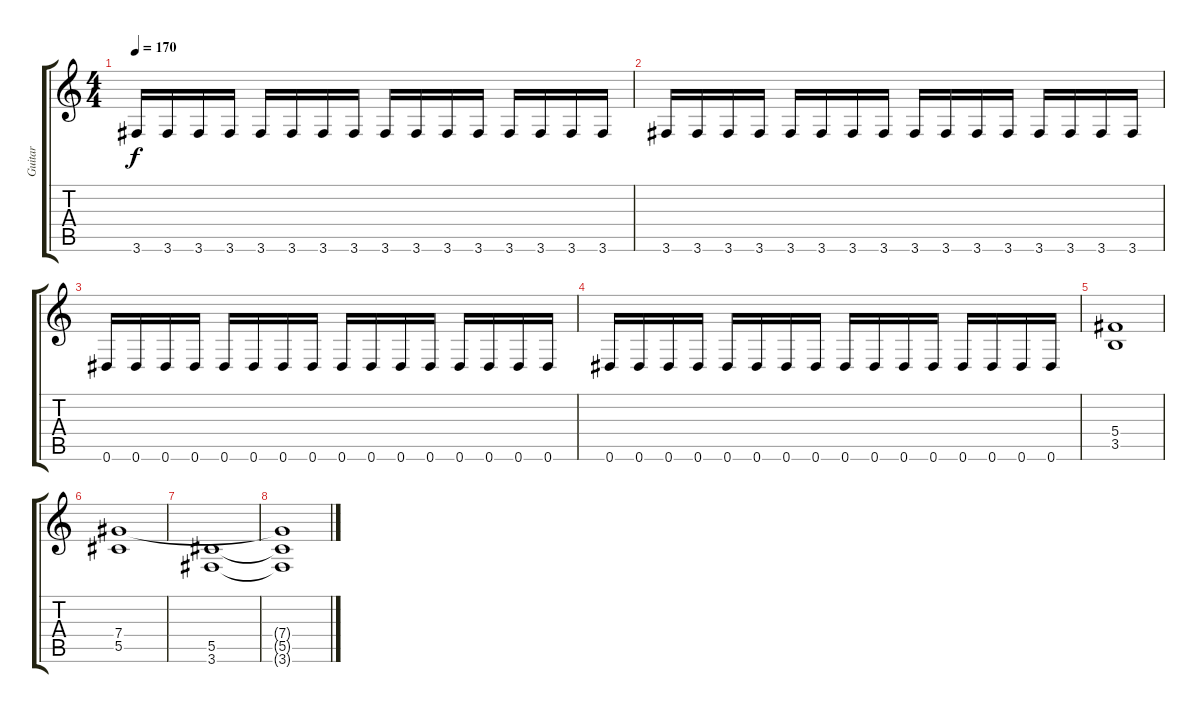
\track ("Guitar" "Guitar") {instrument distortionguitar}
\staff {score tabs}
\tuning (Eb4 Bb3 Gb3 Db3 Ab2 Eb2) {hide}
\ts (4 4)
\tempo 170
\clef g2
\ks c
3.6.16{dy f} 3.6.16 3.6.16 3.6.16 3.6.16 3.6.16 3.6.16 3.6.16 3.6.16 3.6.16 3.6.16 3.6.16 3.6.16 3.6.16 3.6.16 3.6.16 |
3.6.16 3.6.16 3.6.16 3.6.16 3.6.16 3.6.16 3.6.16 3.6.16 3.6.16 3.6.16 3.6.16 3.6.16 3.6.16 3.6.16 3.6.16 3.6.16 |
0.6.16 0.6.16 0.6.16 0.6.16 0.6.16 0.6.16 0.6.16 0.6.16 0.6.16 0.6.16 0.6.16 0.6.16 0.6.16 0.6.16 0.6.16 0.6.16 |
0.6.16 0.6.16 0.6.16 0.6.16 0.6.16 0.6.16 0.6.16 0.6.16 0.6.16 0.6.16 0.6.16 0.6.16 0.6.16 0.6.16 0.6.16 0.6.16 |
(5.4 3.5).1 |
(7.4 5.5).1 |
(5.5 3.6).1 |
(7.4{t} 5.5{t} 3.6{t}).1
